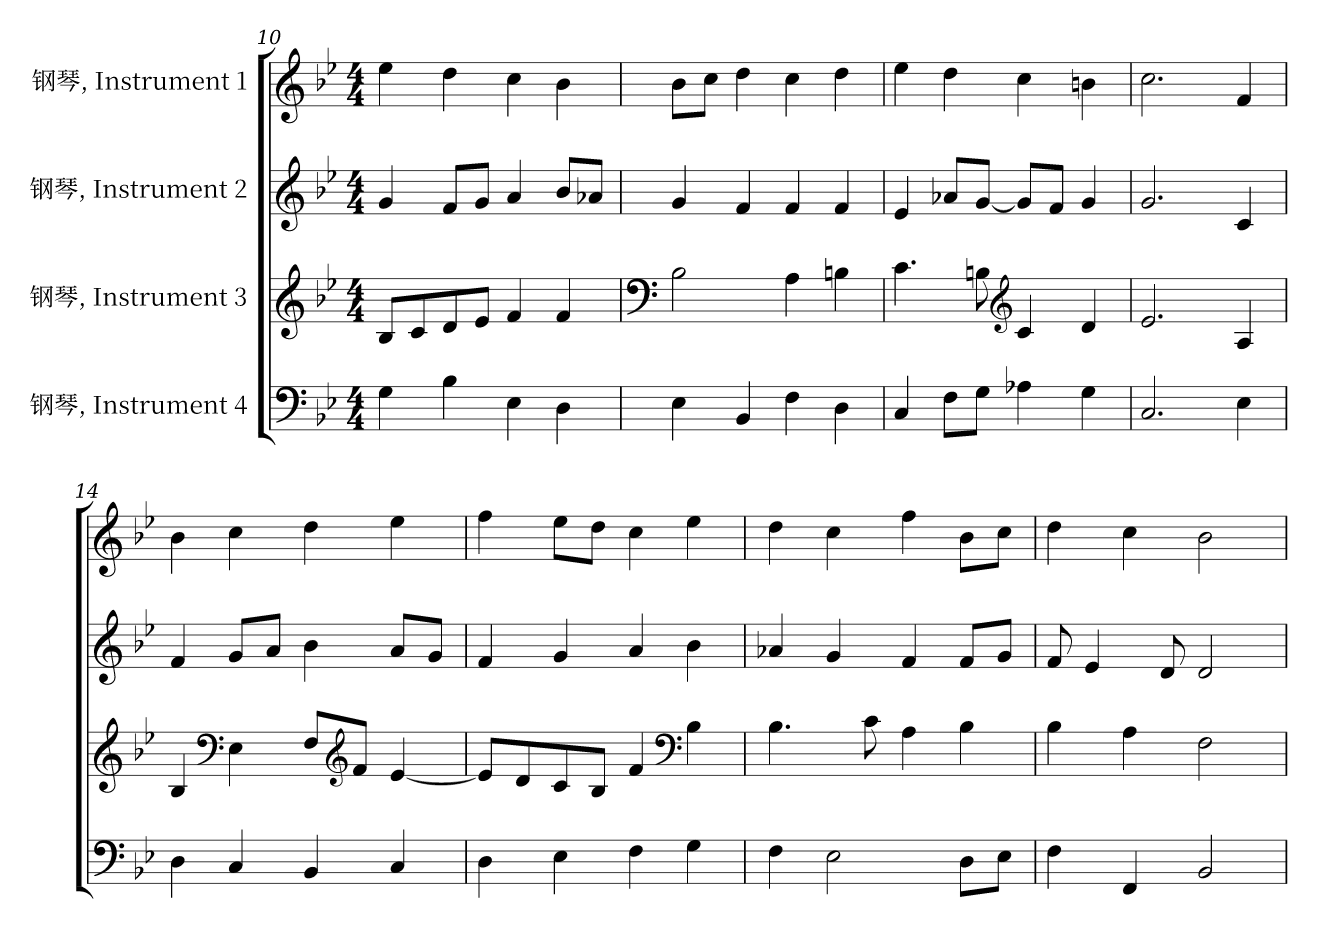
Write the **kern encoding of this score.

**kern	**kern	**kern	**kern
*part4	*part3	*part2	*part1
*staff4	*staff3	*staff2	*staff1
*I"钢琴, Instrument 4	*I"钢琴, Instrument 3	*I"钢琴, Instrument 2	*I"钢琴, Instrument 1
*clefF4	*clefG2	*clefG2	*clefG2
*k[b-e-]	*k[b-e-]	*k[b-e-]	*k[b-e-]
*M4/4	*M4/4	*M4/4	*M4/4
=10	=10	=10	=10
4G\	8B-/L	4g/	4ee-\
.	8c/	.	.
4B-\	8d/	8f/L	4dd\
.	8e-/J	8g/J	.
4E-\	4f/	4a/	4cc\
4D\	4f/	8b-/L	4b-\
.	.	8a-X/J	.
!!LO:LB:g=z
=11	=11	=11	=11
*	*clefF4	*	*
4E-\	2B-\	4g/	8b-\L
.	.	.	8cc\J
4BB-/	.	4f/	4dd\
4F\	4A\	4f/	4cc\
4D\	4Bn\	4f/	4dd\
=12	=12	=12	=12
4C/	4.c\	4e-/	4ee-\
8F\L	.	8a-X/L	4dd\
8G\J	8Bn\	[8g/J	.
*	*clefG2	*	*
4A-X\	4c/	8g/L]	4cc\
.	.	8f/J	.
4G\	4d/	4g/	4bn\
=13	=13	=13	=13
2.C/	2.e-/	2.g/	2.cc\
4E-\	4A/	4c/	4f/
=14	=14	=14	=14
4D\	4B-/	4f/	4b-\
*	*clefF4	*	*
4C/	4E-\	8g/L	4cc\
.	.	8a/J	.
4BB-/	8F/L	4b-\	4dd\
*	*clefG2	*	*
.	8f/J	.	.
4C/	[4e-/	8a/L	4ee-\
.	.	8g/J	.
=15	=15	=15	=15
4D\	8e-/L]	4f/	4ff\
.	8d/	.	.
4E-\	8c/	4g/	8ee-\L
.	8B-/J	.	8dd\J
4F\	4f/	4a/	4cc\
*	*clefF4	*	*
4G\	4B-\	4b-\	4ee-\
!!LO:PB:g=z
=16	=16	=16	=16
4F\	4.B-\	4a-X/	4dd\
2E-\	.	4g/	4cc\
.	8c\	.	.
.	4A\	4f/	4ff\
8D\L	4B-\	8f/L	8b-\L
8E-\J	.	8g/J	8cc\J
=17	=17	=17	=17
4F\	4B-\	8f/	4dd\
.	.	4e-/	.
4FF/	4A\	.	4cc\
.	.	8d/	.
2BB-/	2F\	2d/	2b-\
=	=	=	=
*-	*-	*-	*-
